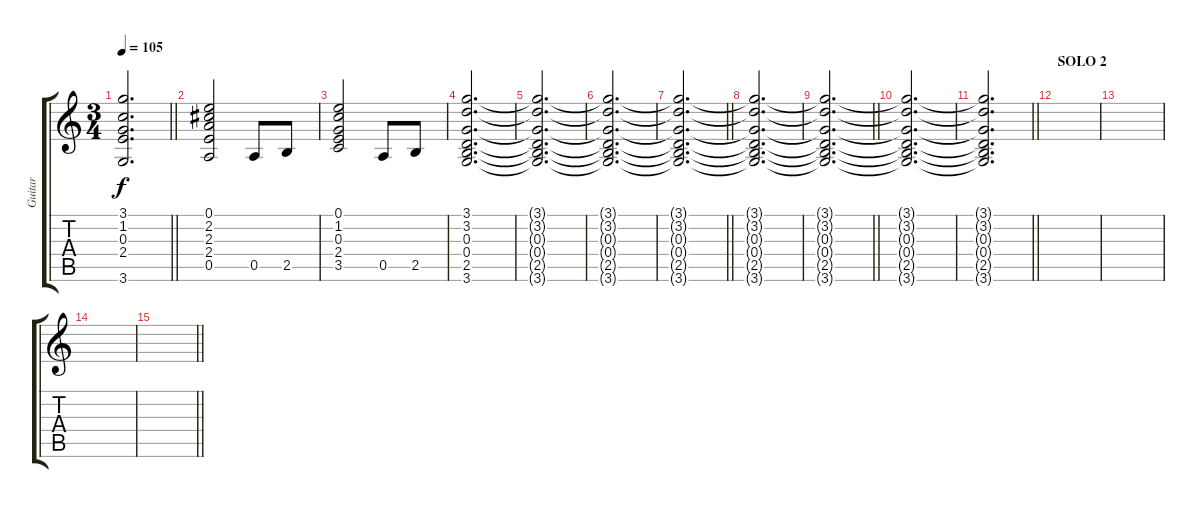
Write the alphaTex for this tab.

\track ("Guitar" "Guitar") {instrument overdrivenguitar}
\staff {score tabs}
\tuning (E4 B3 G3 D3 A2 E2) {hide}
\ts (3 4)
\tempo 105
\clef g2
\barLineRight lightlight
\ks c
(3.1{t} 1.2{t} 0.3{t} 2.4{t} 3.6{t}).2{d dy f} |
\section ("" "")
(0.1 2.2 2.3 2.4 0.5).2 0.5.8 2.5.8 |
(0.1 1.2 0.3 2.4 3.5).2 0.5.8 2.5.8 |
(3.1 3.2 0.3 0.4 2.5 3.6).2{d} |
(3.1{t} 3.2{t} 0.3{t} 0.4{t} 2.5{t} 3.6{t}).2{d} |
(3.1{t} 3.2{t} 0.3{t} 0.4{t} 2.5{t} 3.6{t}).2{d} |
\barLineRight lightlight
(3.1{t} 3.2{t} 0.3{t} 0.4{t} 2.5{t} 3.6{t}).2{d} |
(3.1{t} 3.2{t} 0.3{t} 0.4{t} 2.5{t} 3.6{t}).2{d} |
\barLineRight lightlight
(3.1{t} 3.2{t} 0.3{t} 0.4{t} 2.5{t} 3.6{t}).2{d} |
(3.1{t} 3.2{t} 0.3{t} 0.4{t} 2.5{t} 3.6{t}).2{d} |
\barLineRight lightlight
(3.1{t} 3.2{t} 0.3{t} 0.4{t} 2.5{t} 3.6{t}).2{d} |
\section ("" "SOLO 2")
|
|
|
\barLineRight lightlight
